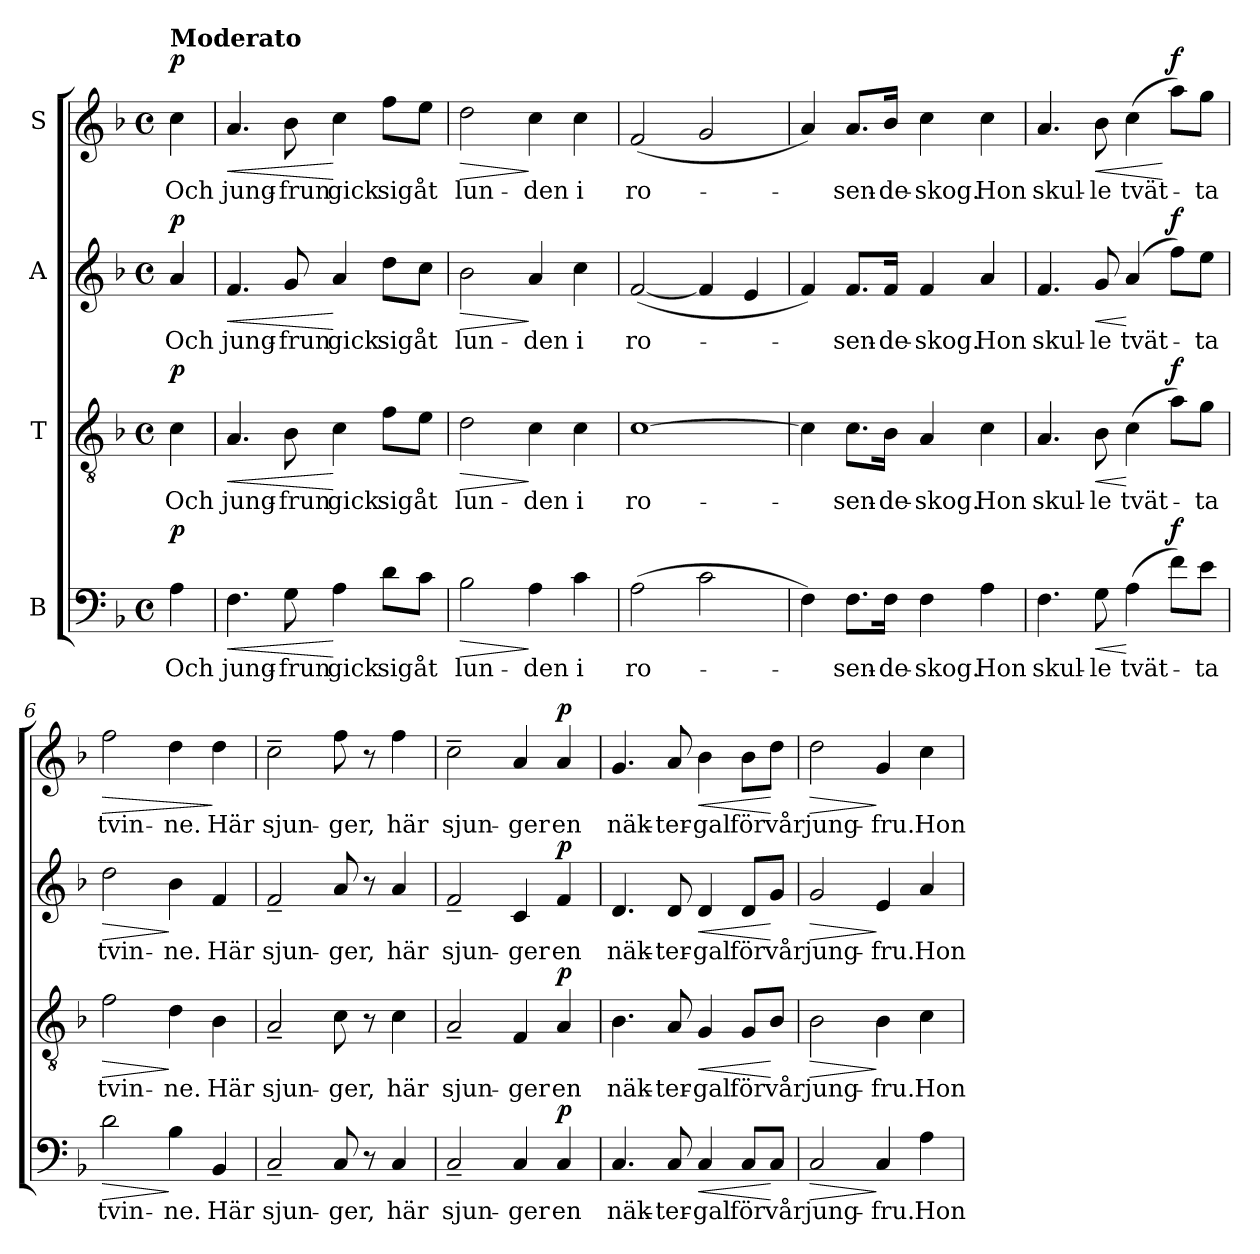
**kern	**text	**dynam	**kern	**text	**dynam	**kern	**text	**dynam	**kern	**text	**dynam
*part4	*part4	*part4	*part3	*part3	*part3	*part2	*part2	*part2	*part1	*part1	*part1
*staff4	*staff4	*staff4	*staff3	*staff3	*staff3	*staff2	*staff2	*staff2	*staff1	*staff1	*staff1
*I"B	*	*	*I"T	*	*	*I"A	*	*	*I"S	*	*
*clefF4	*	*	*clefGv2	*	*	*clefG2	*	*	*clefG2	*	*
*k[b-]	*	*	*k[b-]	*	*	*k[b-]	*	*	*k[b-]	*	*
*F:	*	*	*F:	*	*	*F:	*	*	*F:	*	*
*M4/4	*	*	*M4/4	*	*	*M4/4	*	*	*M4/4	*	*
*met(c)	*	*	*met(c)	*	*	*met(c)	*	*	*met(c)	*	*
*MM108	*	*	*MM108	*	*	*MM108	*	*	*MM108	*	*
=	=	=	=	=	=	=	=	=	=	=	=
!	!	!	!	!	!	!	!	!	!LO:TX:a:B:t=Moderato	!	!
!	!LO:LY:b	!LO:DY:a	!	!LO:LY:b	!LO:DY:a	!	!LO:LY:b	!LO:DY:a	!	!LO:LY:b	!LO:DY:a
4A\	Och	p	4c\	Och	p	4a/	Och	p	4cc\	Och	p
=1	=1	=1	=1	=1	=1	=1	=1	=1	=1	=1	=1
!	!LO:LY:b	!LO:HP:b	!	!LO:LY:b	!LO:HP:b	!	!LO:LY:b	!LO:HP:b	!	!LO:LY:b	!LO:HP:b
4.F\	jung-	<	4.A/	jung-	<	4.f/	jung-	<	4.a/	jung-	<
!	!LO:LY:b	!	!	!LO:LY:b	!	!	!LO:LY:b	!	!	!LO:LY:b	!
8G\	-frun	.	8B-\	-frun	.	8g/	-frun	.	8b-\	-frun	.
!	!LO:LY:b	!	!	!LO:LY:b	!	!	!LO:LY:b	!	!	!LO:LY:b	!
4A\	gick	[	4c\	gick	[	4a/	gick	[	4cc\	gick	[
!	!LO:LY:b	!	!	!LO:LY:b	!	!	!LO:LY:b	!	!	!LO:LY:b	!
8d\L	sig	.	8f\L	sig	.	8dd\L	sig	.	8ff\L	sig	.
!	!LO:LY:b	!	!	!LO:LY:b	!	!	!LO:LY:b	!	!	!LO:LY:b	!
8c\J	åt	.	8e\J	åt	.	8cc\J	åt	.	8ee\J	åt	.
=2	=2	=2	=2	=2	=2	=2	=2	=2	=2	=2	=2
!	!LO:LY:b	!LO:HP:b	!	!LO:LY:b	!LO:HP:b	!	!LO:LY:b	!LO:HP:b	!	!LO:LY:b	!LO:HP:b
2B-\	lun-	>	2d\	lun-	>	2b-\	lun-	>	2dd\	lun-	>
!	!LO:LY:b	!	!	!LO:LY:b	!	!	!LO:LY:b	!	!	!LO:LY:b	!
4A\	-den	]	4c\	-den	]	4a/	-den	]	4cc\	-den	]
!	!LO:LY:b	!	!	!LO:LY:b	!	!	!LO:LY:b	!	!	!LO:LY:b	!
4c\	i	.	4c\	i	.	4cc\	i	.	4cc\	i	.
=3	=3	=3	=3	=3	=3	=3	=3	=3	=3	=3	=3
!	!LO:LY:b	!	!	!LO:LY:b	!	!	!LO:LY:b	!	!	!LO:LY:b	!
(>2A\	ro-	.	[1c	ro-	.	(<[2f/	ro-	.	(<2f/	ro-	.
2c\	.	.	.	.	.	4f/]	.	.	2g/	.	.
.	.	.	.	.	.	4e/	.	.	.	.	.
=4	=4	=4	=4	=4	=4	=4	=4	=4	=4	=4	=4
4F\)	.	.	4c\]	.	.	4f/)	.	.	4a/)	.	.
!	!LO:LY:b	!	!	!LO:LY:b	!	!	!LO:LY:b	!	!	!LO:LY:b	!
8.F\L	-sen-	.	8.c\L	-sen-	.	8.f/L	-sen-	.	8.a/L	-sen-	.
!	!LO:LY:b	!	!	!LO:LY:b	!	!	!LO:LY:b	!	!	!LO:LY:b	!
16F\Jk	-de-	.	16B-\Jk	-de-	.	16f/Jk	-de-	.	16b-/Jk	-de-	.
!	!LO:LY:b	!	!	!LO:LY:b	!	!	!LO:LY:b	!	!	!LO:LY:b	!
4F\	-skog.	.	4A/	-skog.	.	4f/	-skog.	.	4cc\	-skog.	.
!	!LO:LY:b	!	!	!LO:LY:b	!	!	!LO:LY:b	!	!	!LO:LY:b	!
4A\	Hon	.	4c\	Hon	.	4a/	Hon	.	4cc\	Hon	.
=5	=5	=5	=5	=5	=5	=5	=5	=5	=5	=5	=5
!	!LO:LY:b	!	!	!LO:LY:b	!	!	!LO:LY:b	!	!	!LO:LY:b	!
4.F\	skul-	.	4.A/	skul-	.	4.f/	skul-	.	4.a/	skul-	.
!	!LO:LY:b	!LO:HP:b	!	!LO:LY:b	!LO:HP:b	!	!LO:LY:b	!LO:HP:b	!	!LO:LY:b	!LO:HP:b
8G\	-le	<	8B-\	-le	<	8g/	-le	<	8b-\	-le	<
!	!LO:LY:b	!	!	!LO:LY:b	!	!	!LO:LY:b	!	!	!LO:LY:b	!
(>4A\	tvät-	[	(>4c\	tvät-	[	(>4a/	tvät-	[	(>4cc\	tvät-	.
!	!	!LO:DY:a	!	!	!LO:DY:a	!	!	!LO:DY:a	!	!	!LO:DY:n=1:a
8f\L)	.	f	8a\L)	.	f	8ff\L)	.	f	8aa\L)	.	[ f
!	!LO:LY:b	!	!	!LO:LY:b	!	!	!LO:LY:b	!	!	!LO:LY:b	!
8e\J	-ta	.	8g\J	-ta	.	8ee\J	-ta	.	8gg\J	-ta	.
=6	=6	=6	=6	=6	=6	=6	=6	=6	=6	=6	=6
!	!LO:LY:b	!LO:HP:b	!	!LO:LY:b	!LO:HP:b	!	!LO:LY:b	!LO:HP:b	!	!LO:LY:b	!LO:HP:b
2d\	tvin-	>	2f\	tvin-	>	2dd\	tvin-	>	2ff\	tvin-	>
!	!LO:LY:b	!	!	!LO:LY:b	!	!	!LO:LY:b	!	!	!LO:LY:b	!
4B-\	-ne.	]	4d\	-ne.	]	4b-\	-ne.	]	4dd\	-ne.	.
!	!LO:LY:b	!	!	!LO:LY:b	!	!	!LO:LY:b	!	!	!LO:LY:b	!
4BB-/	Här	.	4B-\	Här	.	4f/	Här	.	4dd\	Här	]
!!LO:LB:g=z
=7	=7	=7	=7	=7	=7	=7	=7	=7	=7	=7	=7
!	!LO:LY:b	!	!	!LO:LY:b	!	!	!LO:LY:b	!	!	!LO:LY:b	!
2C~</	sjun-	.	2A~</	sjun-	.	2f~</	sjun-	.	2cc~>\	sjun-	.
!	!LO:LY:b	!	!	!LO:LY:b	!	!	!LO:LY:b	!	!	!LO:LY:b	!
8C/	-ger,	.	8c\	-ger,	.	8a/	-ger,	.	8ff\	-ger,	.
8r	.	.	8r	.	.	8r	.	.	8r	.	.
!	!LO:LY:b	!	!	!LO:LY:b	!	!	!LO:LY:b	!	!	!LO:LY:b	!
4C/	här	.	4c\	här	.	4a/	här	.	4ff\	här	.
=8	=8	=8	=8	=8	=8	=8	=8	=8	=8	=8	=8
!	!LO:LY:b	!	!	!LO:LY:b	!	!	!LO:LY:b	!	!	!LO:LY:b	!
2C~</	sjun-	.	2A~</	sjun-	.	2f~</	sjun-	.	2cc~>\	sjun-	.
!	!LO:LY:b	!	!	!LO:LY:b	!	!	!LO:LY:b	!	!	!LO:LY:b	!
4C/	-ger	.	4F/	-ger	.	4c/	-ger	.	4a/	-ger	.
!	!LO:LY:b	!LO:DY:a	!	!LO:LY:b	!LO:DY:a	!	!LO:LY:b	!LO:DY:a	!	!LO:LY:b	!LO:DY:a
4C/	en	p	4A/	en	p	4f/	en	p	4a/	en	p
=9	=9	=9	=9	=9	=9	=9	=9	=9	=9	=9	=9
!	!LO:LY:b	!	!	!LO:LY:b	!	!	!LO:LY:b	!	!	!LO:LY:b	!
4.C/	näk-	.	4.B-\	näk-	.	4.d/	näk-	.	4.g/	näk-	.
!	!LO:LY:b	!	!	!LO:LY:b	!	!	!LO:LY:b	!	!	!LO:LY:b	!
8C/	-ter-	.	8A/	-ter-	.	8d/	-ter-	.	8a/	-ter-	.
!	!LO:LY:b	!LO:HP:b	!	!LO:LY:b	!LO:HP:b	!	!LO:LY:b	!LO:HP:b	!	!LO:LY:b	!LO:HP:b
4C/	-gal	<	4G/	-gal	<	4d/	-gal	<	4b-\	-gal	<
!	!LO:LY:b	!	!	!LO:LY:b	!	!	!LO:LY:b	!	!	!LO:LY:b	!
8C/L	för	.	8G/L	för	.	8d/L	för	.	8b-\L	för	.
!	!LO:LY:b	!	!	!LO:LY:b	!	!	!LO:LY:b	!	!	!LO:LY:b	!
8C/J	vår	[	8B-/J	vår	[	8g/J	vår	[	8dd\J	vår	[
=10	=10	=10	=10	=10	=10	=10	=10	=10	=10	=10	=10
!	!LO:LY:b	!LO:HP:b	!	!LO:LY:b	!LO:HP:b	!	!LO:LY:b	!LO:HP:b	!	!LO:LY:b	!LO:HP:b
2C/	jung-	>	2B-\	jung-	>	2g/	jung-	>	2dd\	jung-	>
!	!LO:LY:b	!	!	!LO:LY:b	!	!	!LO:LY:b	!	!	!LO:LY:b	!
4C/	-fru.	]	4B-\	-fru.	]	4e/	-fru.	]	4g/	-fru.	]
!	!LO:LY:b	!	!	!LO:LY:b	!	!	!LO:LY:b	!	!	!LO:LY:b	!
4A\	Hon	.	4c\	Hon	.	4a/	Hon	.	4cc\	Hon	.
=	=	=	=	=	=	=	=	=	=	=	=
*-	*-	*-	*-	*-	*-	*-	*-	*-	*-	*-	*-
